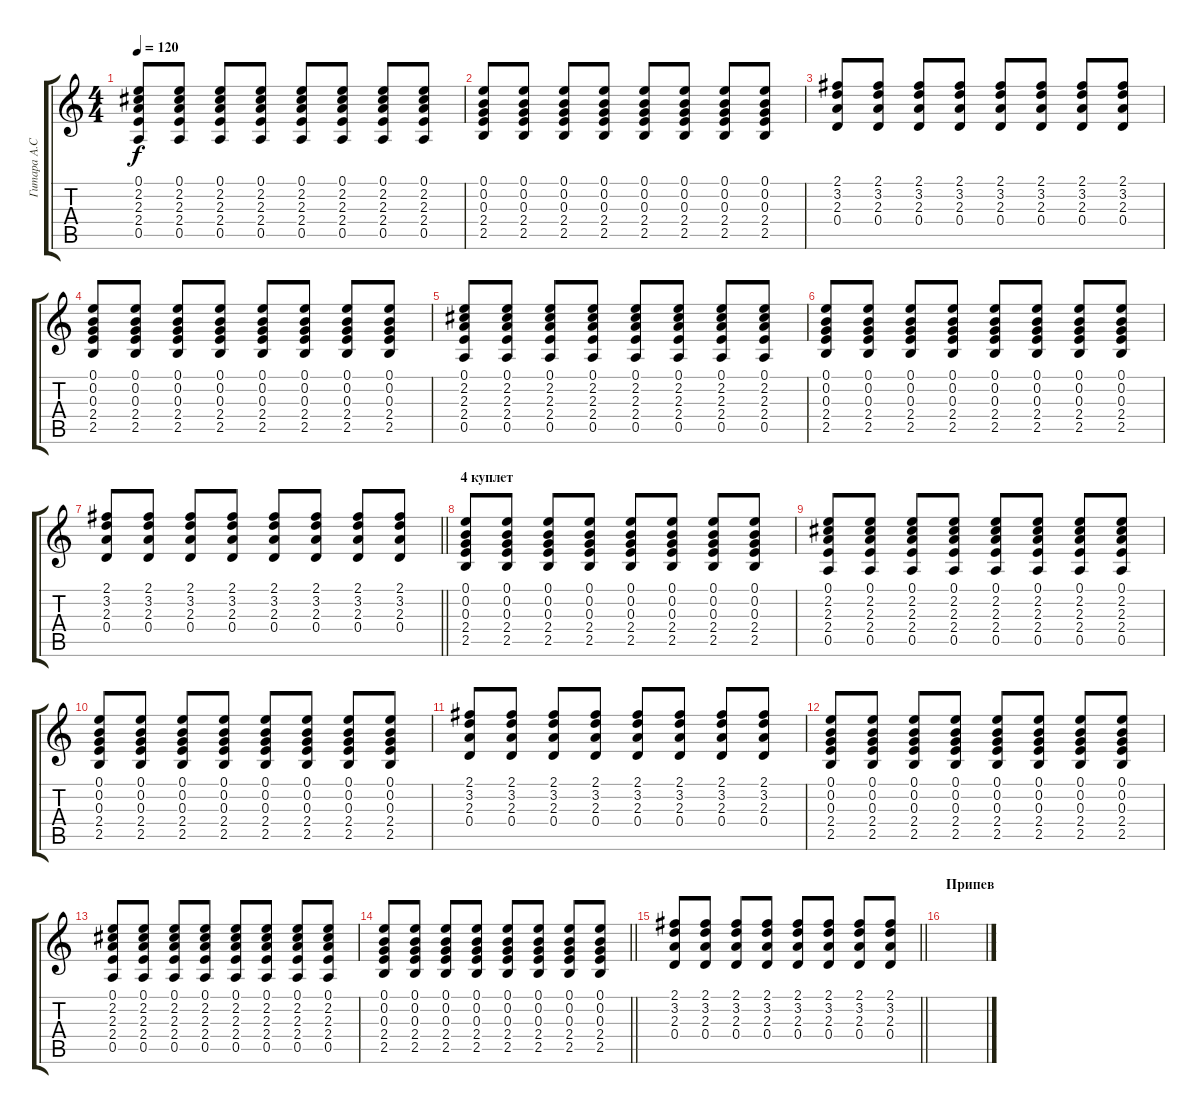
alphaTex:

\track ("Гитара А.Слона" "Гитара А.С") {instrument acousticguitarsteel}
\staff {score tabs}
\tuning (E4 B3 G3 D3 A2 E2) {hide}
\ts (4 4)
\tempo 120
\clef g2
\ks c
(0.1 2.2 2.3 2.4 0.5).8{dy f} (0.1 2.2 2.3 2.4 0.5).8 (0.1 2.2 2.3 2.4 0.5).8 (0.1 2.2 2.3 2.4 0.5).8 (0.1 2.2 2.3 2.4 0.5).8 (0.1 2.2 2.3 2.4 0.5).8 (0.1 2.2 2.3 2.4 0.5).8 (0.1 2.2 2.3 2.4 0.5).8 |
(0.1 0.2 0.3 2.4 2.5).8 (0.1 0.2 0.3 2.4 2.5).8 (0.1 0.2 0.3 2.4 2.5).8 (0.1 0.2 0.3 2.4 2.5).8 (0.1 0.2 0.3 2.4 2.5).8 (0.1 0.2 0.3 2.4 2.5).8 (0.1 0.2 0.3 2.4 2.5).8 (0.1 0.2 0.3 2.4 2.5).8 |
(2.1 3.2 2.3 0.4).8 (2.1 3.2 2.3 0.4).8 (2.1 3.2 2.3 0.4).8 (2.1 3.2 2.3 0.4).8 (2.1 3.2 2.3 0.4).8 (2.1 3.2 2.3 0.4).8 (2.1 3.2 2.3 0.4).8 (2.1 3.2 2.3 0.4).8 |
(0.1 0.2 0.3 2.4 2.5).8 (0.1 0.2 0.3 2.4 2.5).8 (0.1 0.2 0.3 2.4 2.5).8 (0.1 0.2 0.3 2.4 2.5).8 (0.1 0.2 0.3 2.4 2.5).8 (0.1 0.2 0.3 2.4 2.5).8 (0.1 0.2 0.3 2.4 2.5).8 (0.1 0.2 0.3 2.4 2.5).8 |
(0.1 2.2 2.3 2.4 0.5).8 (0.1 2.2 2.3 2.4 0.5).8 (0.1 2.2 2.3 2.4 0.5).8 (0.1 2.2 2.3 2.4 0.5).8 (0.1 2.2 2.3 2.4 0.5).8 (0.1 2.2 2.3 2.4 0.5).8 (0.1 2.2 2.3 2.4 0.5).8 (0.1 2.2 2.3 2.4 0.5).8 |
(0.1 0.2 0.3 2.4 2.5).8 (0.1 0.2 0.3 2.4 2.5).8 (0.1 0.2 0.3 2.4 2.5).8 (0.1 0.2 0.3 2.4 2.5).8 (0.1 0.2 0.3 2.4 2.5).8 (0.1 0.2 0.3 2.4 2.5).8 (0.1 0.2 0.3 2.4 2.5).8 (0.1 0.2 0.3 2.4 2.5).8 |
\barLineRight lightlight
(2.1 3.2 2.3 0.4).8 (2.1 3.2 2.3 0.4).8 (2.1 3.2 2.3 0.4).8 (2.1 3.2 2.3 0.4).8 (2.1 3.2 2.3 0.4).8 (2.1 3.2 2.3 0.4).8 (2.1 3.2 2.3 0.4).8 (2.1 3.2 2.3 0.4).8 |
\section ("" "4 куплет")
(0.1 0.2 0.3 2.4 2.5).8 (0.1 0.2 0.3 2.4 2.5).8 (0.1 0.2 0.3 2.4 2.5).8 (0.1 0.2 0.3 2.4 2.5).8 (0.1 0.2 0.3 2.4 2.5).8 (0.1 0.2 0.3 2.4 2.5).8 (0.1 0.2 0.3 2.4 2.5).8 (0.1 0.2 0.3 2.4 2.5).8 |
(0.1 2.2 2.3 2.4 0.5).8 (0.1 2.2 2.3 2.4 0.5).8 (0.1 2.2 2.3 2.4 0.5).8 (0.1 2.2 2.3 2.4 0.5).8 (0.1 2.2 2.3 2.4 0.5).8 (0.1 2.2 2.3 2.4 0.5).8 (0.1 2.2 2.3 2.4 0.5).8 (0.1 2.2 2.3 2.4 0.5).8 |
(0.1 0.2 0.3 2.4 2.5).8 (0.1 0.2 0.3 2.4 2.5).8 (0.1 0.2 0.3 2.4 2.5).8 (0.1 0.2 0.3 2.4 2.5).8 (0.1 0.2 0.3 2.4 2.5).8 (0.1 0.2 0.3 2.4 2.5).8 (0.1 0.2 0.3 2.4 2.5).8 (0.1 0.2 0.3 2.4 2.5).8 |
(2.1 3.2 2.3 0.4).8 (2.1 3.2 2.3 0.4).8 (2.1 3.2 2.3 0.4).8 (2.1 3.2 2.3 0.4).8 (2.1 3.2 2.3 0.4).8 (2.1 3.2 2.3 0.4).8 (2.1 3.2 2.3 0.4).8 (2.1 3.2 2.3 0.4).8 |
(0.1 0.2 0.3 2.4 2.5).8 (0.1 0.2 0.3 2.4 2.5).8 (0.1 0.2 0.3 2.4 2.5).8 (0.1 0.2 0.3 2.4 2.5).8 (0.1 0.2 0.3 2.4 2.5).8 (0.1 0.2 0.3 2.4 2.5).8 (0.1 0.2 0.3 2.4 2.5).8 (0.1 0.2 0.3 2.4 2.5).8 |
(0.1 2.2 2.3 2.4 0.5).8 (0.1 2.2 2.3 2.4 0.5).8 (0.1 2.2 2.3 2.4 0.5).8 (0.1 2.2 2.3 2.4 0.5).8 (0.1 2.2 2.3 2.4 0.5).8 (0.1 2.2 2.3 2.4 0.5).8 (0.1 2.2 2.3 2.4 0.5).8 (0.1 2.2 2.3 2.4 0.5).8 |
\barLineRight lightlight
(0.1 0.2 0.3 2.4 2.5).8 (0.1 0.2 0.3 2.4 2.5).8 (0.1 0.2 0.3 2.4 2.5).8 (0.1 0.2 0.3 2.4 2.5).8 (0.1 0.2 0.3 2.4 2.5).8 (0.1 0.2 0.3 2.4 2.5).8 (0.1 0.2 0.3 2.4 2.5).8 (0.1 0.2 0.3 2.4 2.5).8 |
\barLineRight lightlight
(2.1 3.2 2.3 0.4).8 (2.1 3.2 2.3 0.4).8 (2.1 3.2 2.3 0.4).8 (2.1 3.2 2.3 0.4).8 (2.1 3.2 2.3 0.4).8 (2.1 3.2 2.3 0.4).8 (2.1 3.2 2.3 0.4).8 (2.1 3.2 2.3 0.4).8 |
\section ("" "Припев")
